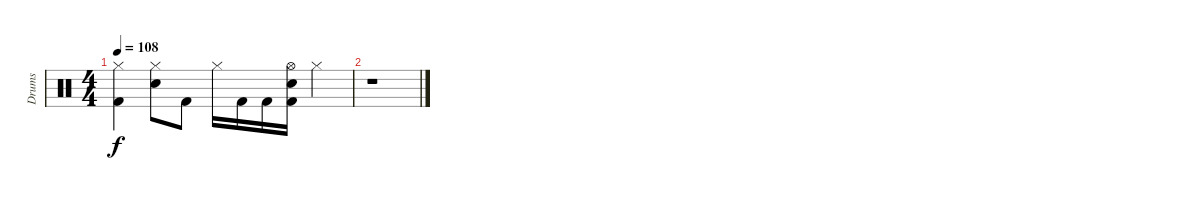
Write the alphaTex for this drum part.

\track ("Drums" "Drums") {instrument percussion}
\staff {score}
\articulation defaults
\ts (4 4)
\tempo 108
\clef neutral
\ks c
("Hi-Hat (closed)" "Kick (hit) 2").4{dy f} ("Hi-Hat (closed)" "Electric Snare (hit)").8 "Kick (hit) 2".8 "Hi-Hat (closed)".16 "Kick (hit) 2".16 "Kick (hit) 2".16 ("Hi-Hat (open)" "Electric Snare (hit)" "Kick (hit) 2").16 "Hi-Hat (closed)".4 |
r.1
